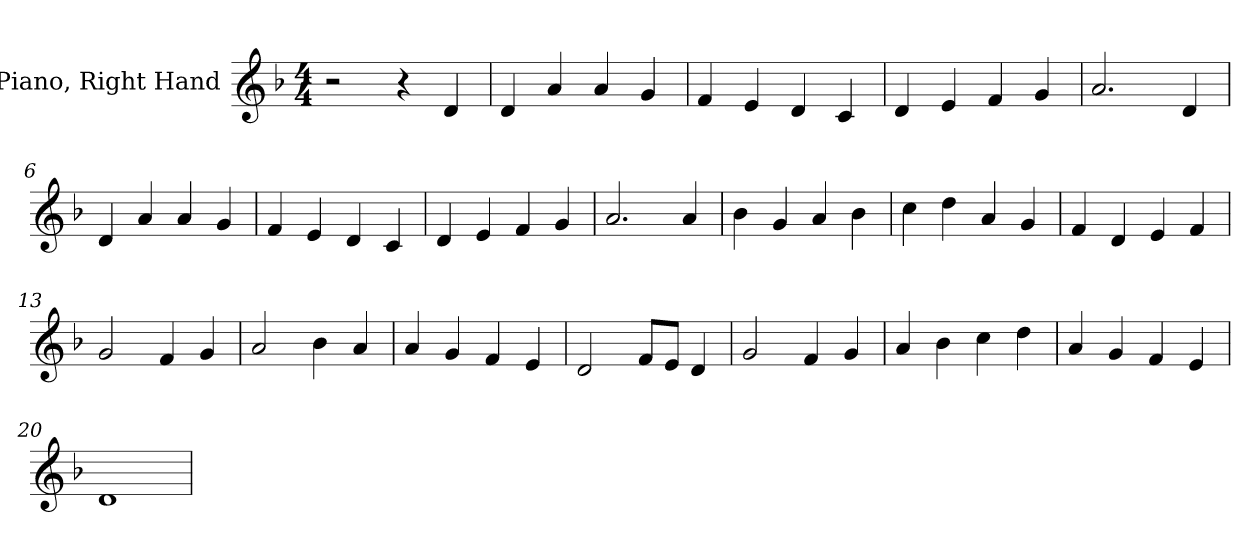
**kern
*part1
*staff1
*I"Piano, Right Hand
*I'Pno.
*clefG2
*k[b-]
*M4/4
*MM132
=1
2r
4r
4d/
=2
4d/
4a/
4a/
4g/
=3
4f/
4e/
4d/
4c/
=4
4d/
4e/
4f/
4g/
=5
2.a/
4d/
=6
4d/
4a/
4a/
4g/
=7
4f/
4e/
4d/
4c/
=8
4d/
4e/
4f/
4g/
=9
2.a/
4a/
!!LO:LB:g=z
=10
4b-\
4g/
4a/
4b-\
=11
4cc\
4dd\
4a/
4g/
=12
4f/
4d/
4e/
4f/
=13
2g/
4f/
4g/
=14
2a/
4b-\
4a/
=15
4a/
4g/
4f/
4e/
=16
2d/
8f/L
8e/J
4d/
=17
2g/
4f/
4g/
=18
4a/
4b-\
4cc\
4dd\
!!LO:LB:g=z
=19
4a/
4g/
4f/
4e/
=20
1d
=
*-
